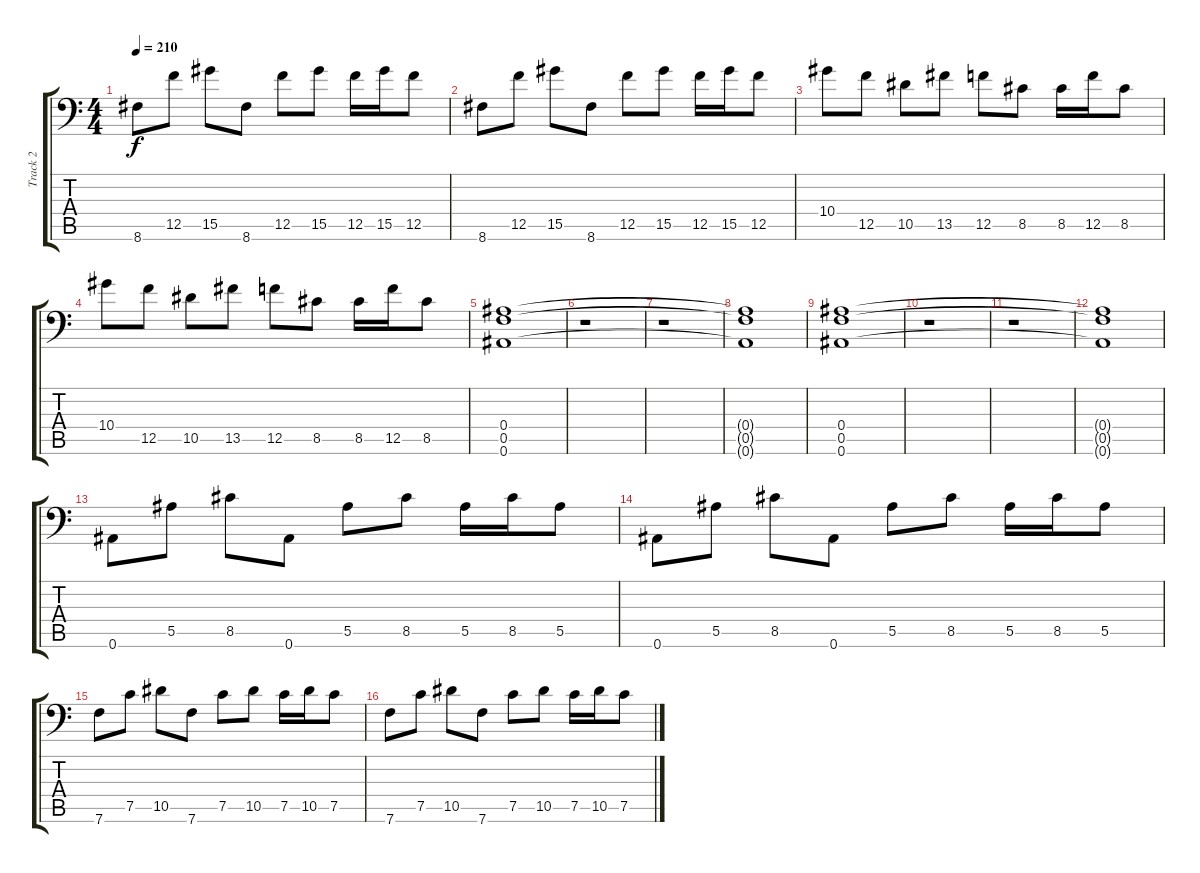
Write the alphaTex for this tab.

\track ("Track 2" "Track 2") {instrument distortionguitar}
\staff {score tabs}
\tuning (C4 G3 Eb3 Bb2 F2 Bb1) {hide}
\ts (4 4)
\tempo 210
\clef f4
\ks c
8.6.8{dy f} 12.5.8 15.5.8 8.6.8 12.5.8 15.5.8 12.5.16 15.5.16 12.5.8 |
8.6.8 12.5.8 15.5.8 8.6.8 12.5.8 15.5.8 12.5.16 15.5.16 12.5.8 |
10.4.8 12.5.8 10.5.8 13.5.8 12.5.8 8.5.8 8.5.16 12.5.16 8.5.8 |
10.4.8 12.5.8 10.5.8 13.5.8 12.5.8 8.5.8 8.5.16 12.5.16 8.5.8 |
(0.4 0.5 0.6).1 |
r.1 |
r.1 |
(0.4{t} 0.5{t} 0.6{t}).1 |
(0.4 0.5 0.6).1 |
r.1 |
r.1 |
(0.4{t} 0.5{t} 0.6{t}).1 |
0.6.8 5.5.8 8.5.8 0.6.8 5.5.8 8.5.8 5.5.16 8.5.16 5.5.8 |
0.6.8 5.5.8 8.5.8 0.6.8 5.5.8 8.5.8 5.5.16 8.5.16 5.5.8 |
7.6.8 7.5.8 10.5.8 7.6.8 7.5.8 10.5.8 7.5.16 10.5.16 7.5.8 |
7.6.8 7.5.8 10.5.8 7.6.8 7.5.8 10.5.8 7.5.16 10.5.16 7.5.8
